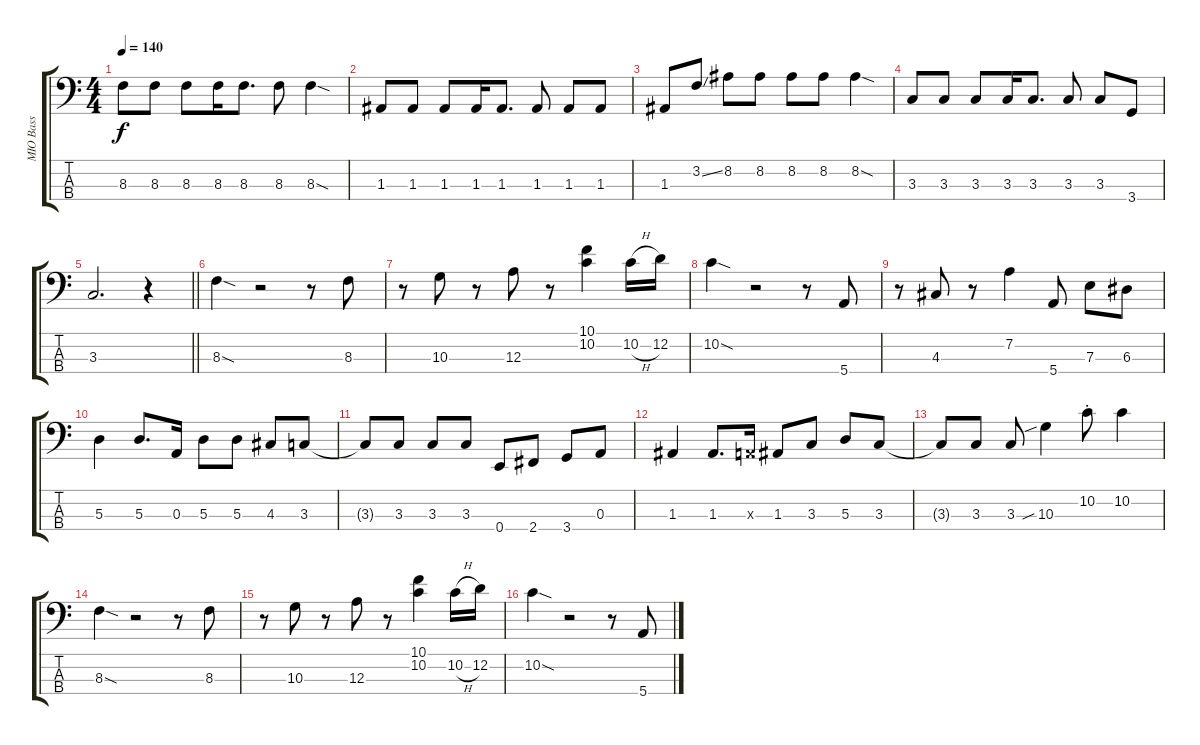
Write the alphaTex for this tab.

\track ("MIO Bass" "MIO Bass") {instrument electricbassfinger}
\staff {score tabs}
\tuning (G2 D2 A1 E1) {hide}
\ts (4 4)
\tempo 140
\clef f4
\ks c
8.3.8{dy f} 8.3.8 8.3.8 8.3.16 8.3.8{d} 8.3.8 8.3{sod}.4 |
1.3.8 1.3.8 1.3.8 1.3.16 1.3.8{d} 1.3.8 1.3.8 1.3.8 |
1.3.8 3.2{ss}.8 8.2.8 8.2.8 8.2.8 8.2.8 8.2{sod}.4 |
3.3.8 3.3.8 3.3.8 3.3.16 3.3.8{d} 3.3.8 3.3.8 3.4.8 |
\barLineRight lightlight
3.3.2{d} r.4 |
8.3{sod}.4 r.2 r.8 8.3.8 |
r.8 10.3.8 r.8 12.3.8 r.8 (10.1 10.2).4 10.2{h}.16 12.2.16 |
10.2{sod}.4 r.2 r.8 5.4.8 |
r.8 4.3.8 r.8 7.2.4 5.4.8 7.3.8 6.3.8 |
5.3.4 5.3.8{d} 0.3.16 5.3.8 5.3.8 4.3.8 3.3.8 |
3.3{t}.8 3.3.8 3.3.8 3.3.8 0.4.8 2.4.8 3.4.8 0.3.8 |
1.3.4 1.3.8{d} 0.3{x}.16 1.3.8 3.3.8 5.3.8 3.3.8 |
3.3{t}.8 3.3.8 3.3.8 10.3{sib}.4 10.2{st}.8 10.2.4 |
8.3{sod}.4 r.2 r.8 8.3.8 |
r.8 10.3.8 r.8 12.3.8 r.8 (10.1 10.2).4 10.2{h}.16 12.2.16 |
10.2{sod}.4 r.2 r.8 5.4.8
